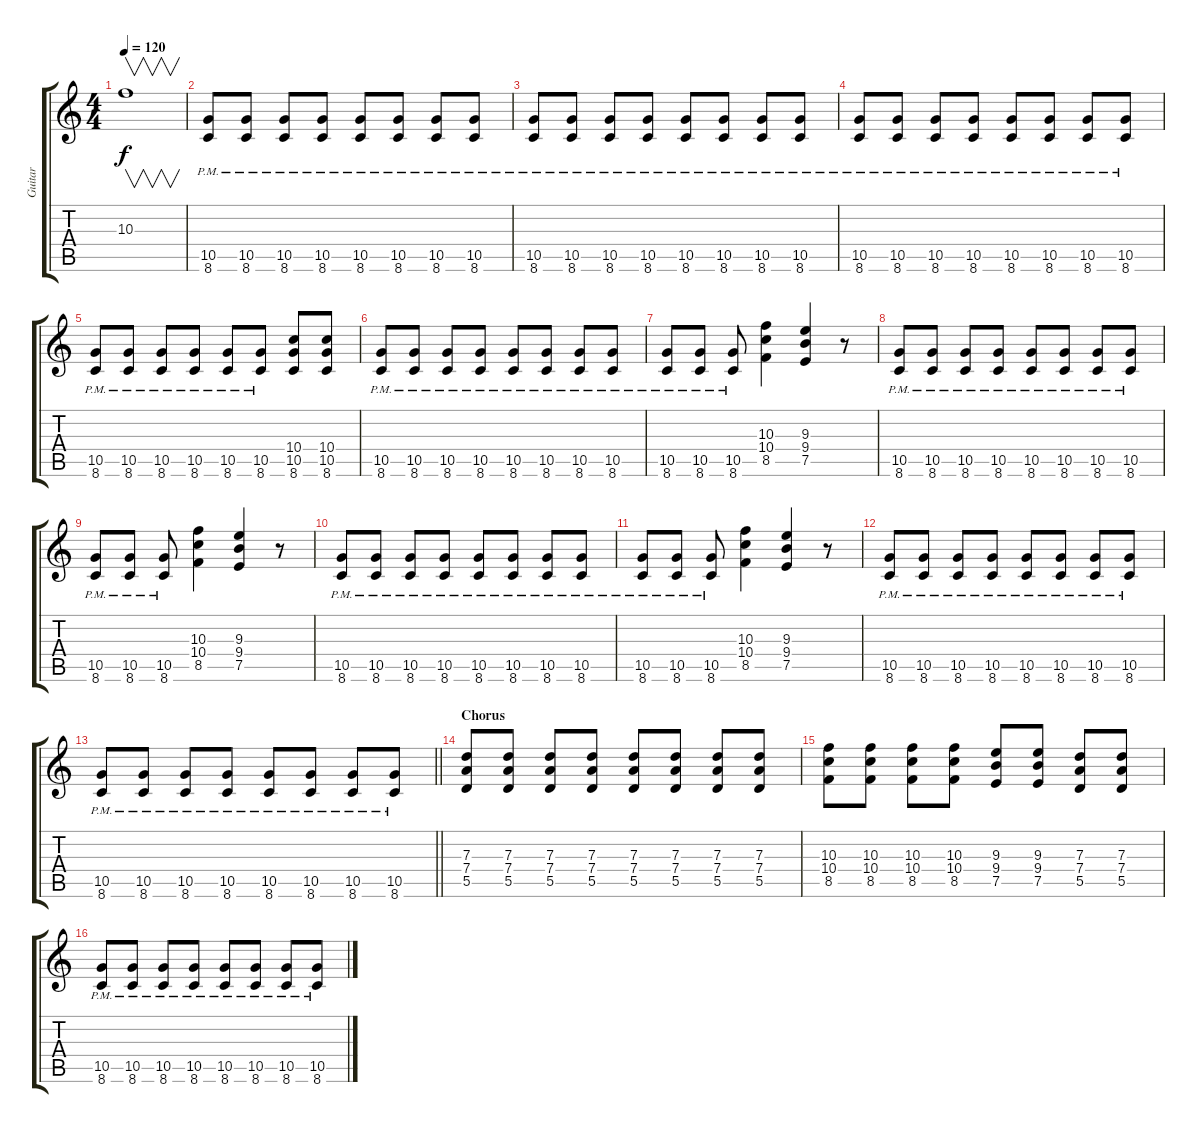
\track ("Guitar" "Guitar") {instrument distortionguitar}
\staff {score tabs}
\tuning (E4 B3 G3 D3 A2 E2) {hide}
\ts (4 4)
\tempo 120
\clef g2
\ks c
10.3.1{v dy f} |
(10.5{pm} 8.6{pm}).8 (10.5{pm} 8.6{pm}).8 (10.5{pm} 8.6{pm}).8 (10.5{pm} 8.6{pm}).8 (10.5{pm} 8.6{pm}).8 (10.5{pm} 8.6{pm}).8 (10.5{pm} 8.6{pm}).8 (10.5{pm} 8.6{pm}).8 |
(10.5{pm} 8.6{pm}).8 (10.5{pm} 8.6{pm}).8 (10.5{pm} 8.6{pm}).8 (10.5{pm} 8.6{pm}).8 (10.5{pm} 8.6{pm}).8 (10.5{pm} 8.6{pm}).8 (10.5{pm} 8.6{pm}).8 (10.5 8.6{pm}).8 |
(10.5{pm} 8.6{pm}).8 (10.5{pm} 8.6{pm}).8 (10.5{pm} 8.6{pm}).8 (10.5{pm} 8.6{pm}).8 (10.5{pm} 8.6{pm}).8 (10.5{pm} 8.6{pm}).8 (10.5{pm} 8.6{pm}).8 (10.5{pm} 8.6{pm}).8 |
(10.5{pm} 8.6{pm}).8 (10.5{pm} 8.6{pm}).8 (10.5{pm} 8.6{pm}).8 (10.5{pm} 8.6{pm}).8 (10.5{pm} 8.6{pm}).8 (10.5{pm} 8.6{pm}).8 (10.4 10.5 8.6).8 (10.4 10.5 8.6).8 |
(10.5{pm} 8.6{pm}).8 (10.5{pm} 8.6{pm}).8 (10.5{pm} 8.6{pm}).8 (10.5{pm} 8.6{pm}).8 (10.5{pm} 8.6{pm}).8 (10.5{pm} 8.6{pm}).8 (10.5{pm} 8.6{pm}).8 (10.5{pm} 8.6{pm}).8 |
(10.5{pm} 8.6{pm}).8 (10.5{pm} 8.6{pm}).8 (10.5{pm} 8.6{pm}).8 (10.3 10.4 8.5).4 (9.3 9.4 7.5).4 r.8 |
(10.5{pm} 8.6{pm}).8 (10.5{pm} 8.6{pm}).8 (10.5{pm} 8.6{pm}).8 (10.5{pm} 8.6{pm}).8 (10.5{pm} 8.6{pm}).8 (10.5{pm} 8.6{pm}).8 (10.5{pm} 8.6{pm}).8 (10.5{pm} 8.6{pm}).8 |
(10.5{pm} 8.6{pm}).8 (10.5{pm} 8.6{pm}).8 (10.5{pm} 8.6{pm}).8 (10.3 10.4 8.5).4 (9.3 9.4 7.5).4 r.8 |
(10.5{pm} 8.6{pm}).8 (10.5{pm} 8.6{pm}).8 (10.5{pm} 8.6{pm}).8 (10.5{pm} 8.6{pm}).8 (10.5{pm} 8.6{pm}).8 (10.5{pm} 8.6{pm}).8 (10.5{pm} 8.6{pm}).8 (10.5{pm} 8.6{pm}).8 |
(10.5{pm} 8.6{pm}).8 (10.5{pm} 8.6{pm}).8 (10.5{pm} 8.6{pm}).8 (10.3 10.4 8.5).4 (9.3 9.4 7.5).4 r.8 |
(10.5{pm} 8.6{pm}).8 (10.5{pm} 8.6{pm}).8 (10.5{pm} 8.6{pm}).8 (10.5{pm} 8.6{pm}).8 (10.5{pm} 8.6{pm}).8 (10.5{pm} 8.6{pm}).8 (10.5{pm} 8.6{pm}).8 (10.5{pm} 8.6{pm}).8 |
\barLineRight lightlight
(10.5{pm} 8.6{pm}).8 (10.5{pm} 8.6{pm}).8 (10.5{pm} 8.6{pm}).8 (10.5{pm} 8.6{pm}).8 (10.5{pm} 8.6{pm}).8 (10.5{pm} 8.6{pm}).8 (10.5{pm} 8.6{pm}).8 (10.5{pm} 8.6{pm}).8 |
\section ("" "Chorus")
(7.3 7.4 5.5).8 (7.3 7.4 5.5).8 (7.3 7.4 5.5).8 (7.3 7.4 5.5).8 (7.3 7.4 5.5).8 (7.3 7.4 5.5).8 (7.3 7.4 5.5).8 (7.3 7.4 5.5).8 |
(10.3 10.4 8.5).8 (10.3 10.4 8.5).8 (10.3 10.4 8.5).8 (10.3 10.4 8.5).8 (9.3 9.4 7.5).8 (9.3 9.4 7.5).8 (7.3 7.4 5.5).8 (7.3 7.4 5.5).8 |
(10.5{pm} 8.6{pm}).8 (10.5{pm} 8.6{pm}).8 (10.5{pm} 8.6{pm}).8 (10.5{pm} 8.6{pm}).8 (10.5{pm} 8.6{pm}).8 (10.5{pm} 8.6{pm}).8 (10.5{pm} 8.6{pm}).8 (10.5{pm} 8.6{pm}).8
